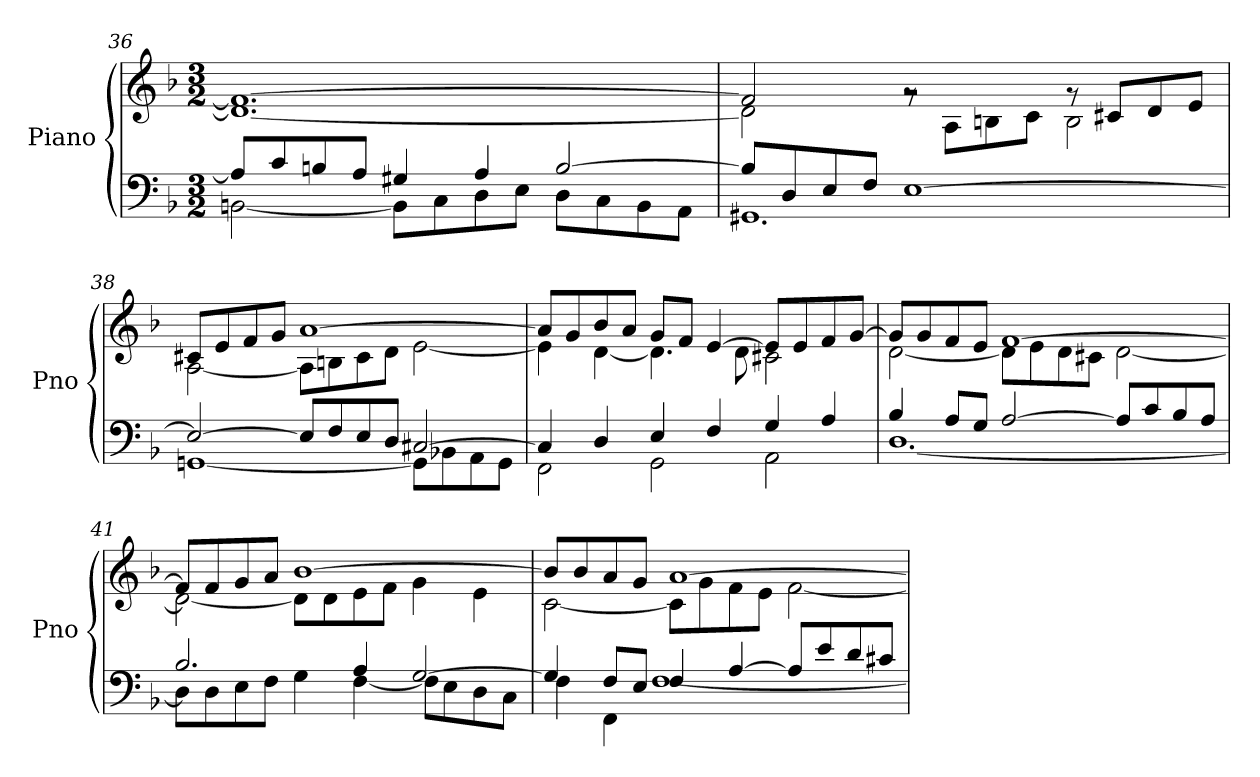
**kern	**kern
*part1	*part1
*staff2	*staff1
*I"Piano	*
*I'Pno	*
!!LO:PB:g=z
*clefF4	*clefG2
*k[b-]	*k[b-]
*M3/2	*M3/2
=36	=36
*^	*
8A/L]	[2BBn\	1.d_ 1.f_
8c/	.	.
8Bn/	.	.
8A/J	.	.
4G#X/	8BB\L]	.
.	8C\	.
4A/	8D\	.
.	8E\J	.
[2B/	8D\L	.
.	8C\	.
.	8BB\	.
.	8AA\J	.
=37	=37	=37
*	*	*^
8B/L]	1.GG#X	2f/]	2d\]
8D/	.	.	.
8E/	.	.	.
8F/J	.	.	.
[1E	.	2rg	8rg
.	.	.	8A\L
.	.	.	8Bn\
.	.	.	8c\J
.	.	8rg	2B\
.	.	8c#X/L	.
.	.	8d/	.
.	.	8e/J	.
=38	=38	=38	=38
2E/_	[1GGn	8c#X/L	[2A\
.	.	8e/	.
.	.	8f/	.
.	.	8g/J	.
8E/L]	.	[1a	8A\L]
8F/	.	.	8Bn\
8E/	.	.	8c#\
8D/J	.	.	8d\J
[2C#X/	8GG\L]	.	[2e\
.	8BB-X\	.	.
.	8AA\	.	.
.	8GG\J	.	.
!!LO:LB:g=z	!!
=39	=39	=39	=39
4C#/]	2FF\	8a/L]	4e\]
.	.	8g/	.
4D/	.	8b-/	[4d\
.	.	8a/J	.
4E/	2GG\	8g/L	4.d\]
.	.	8f/J	.
4F/	.	[4e/	.
.	.	.	8d\
4G/	2AA\	8e/L]	2c#X\
.	.	8e/	.
4A/	.	8f/	.
.	.	[8g/J	.
=40	=40	=40	=40
4B-/	[1.D	8g/L]	[2d\
.	.	8g/	.
8A/L	.	8f/	.
8G/J	.	8e/J	.
[2A/	.	[1f	8d\L]
.	.	.	8e\
.	.	.	8d\
.	.	.	8c#X\J
8A/L]	.	.	[2d\
8c/	.	.	.
8B-/	.	.	.
8A/J	.	.	.
=41	=41	=41	=41
2.B-/	8D\L]	8f/L]	2d\_
.	8D\	8f/	.
.	8E\	8g/	.
.	8F\J	8a/J	.
.	4G\	[1b-	8d\L]
.	.	.	8d\
4A/	[4F\	.	8e\
.	.	.	8f\J
[2G/	8F\L]	.	4g\
.	8E\	.	.
.	8D\	.	4e\
.	8C\J	.	.
!!LO:LB:g=z	!!
=42	=42	=42	=42
4G/]	4F\	8b-/L]	[2c\
.	.	8b-/	.
8F/L	4FF\	8a/	.
8E/J	.	8g/J	.
4F/	[1F	[1a	8c\L]
.	.	.	8g\
[4A/	.	.	8f\
.	.	.	8e\J
8A/L]	.	.	[2f\
8e/	.	.	.
8d/	.	.	.
8c#X/J	.	.	.
*v	*v	*	*
*	*v	*v
=	=
*-	*-
